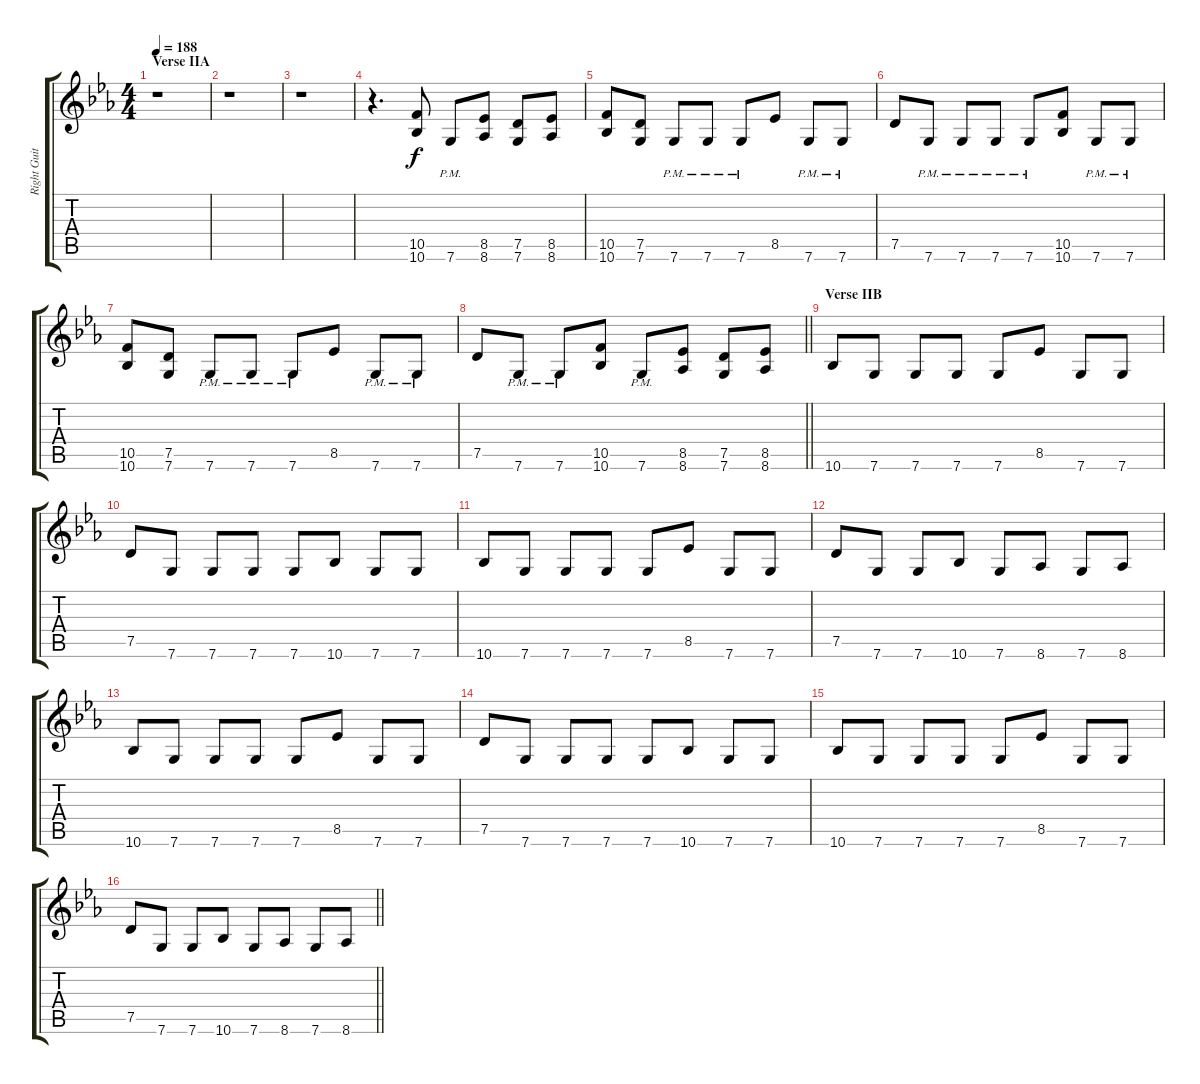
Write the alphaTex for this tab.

\track ("Right Guitar" "Right Guit") {instrument distortionguitar}
\staff {score tabs}
\tuning (D4 A3 F3 C3 G2 C2) {hide}
\ts (4 4)
\section ("" "Verse IIA")
\tempo 188
\clef g2
\ks eb
r.1{dy f} |
r.1 |
r.1 |
r.4{d} (10.5 10.6).8 7.6{pm}.8 (8.5 8.6).8 (7.5 7.6).8 (8.5 8.6).8 |
(10.5 10.6).8 (7.5 7.6).8 7.6{pm}.8 7.6{pm}.8 7.6{pm}.8 8.5.8 7.6{pm}.8 7.6{pm}.8 |
7.5.8 7.6{pm}.8 7.6{pm}.8 7.6{pm}.8 7.6{pm}.8 (10.5 10.6).8 7.6{pm}.8 7.6{pm}.8 |
(10.5 10.6).8 (7.5 7.6).8 7.6{pm}.8 7.6{pm}.8 7.6{pm}.8 8.5.8 7.6{pm}.8 7.6{pm}.8 |
\barLineRight lightlight
7.5.8 7.6{pm}.8 7.6{pm}.8 (10.5 10.6).8 7.6{pm}.8 (8.5 8.6).8 (7.5 7.6).8 (8.5 8.6).8 |
\section ("" "Verse IIB")
10.6.8 7.6.8 7.6.8 7.6.8 7.6.8 8.5.8 7.6.8 7.6.8 |
7.5.8 7.6.8 7.6.8 7.6.8 7.6.8 10.6.8 7.6.8 7.6.8 |
10.6.8 7.6.8 7.6.8 7.6.8 7.6.8 8.5.8 7.6.8 7.6.8 |
7.5.8 7.6.8 7.6.8 10.6.8 7.6.8 8.6.8 7.6.8 8.6.8 |
10.6.8 7.6.8 7.6.8 7.6.8 7.6.8 8.5.8 7.6.8 7.6.8 |
7.5.8 7.6.8 7.6.8 7.6.8 7.6.8 10.6.8 7.6.8 7.6.8 |
10.6.8 7.6.8 7.6.8 7.6.8 7.6.8 8.5.8 7.6.8 7.6.8 |
\barLineRight lightlight
7.5.8 7.6.8 7.6.8 10.6.8 7.6.8 8.6.8 7.6.8 8.6.8
